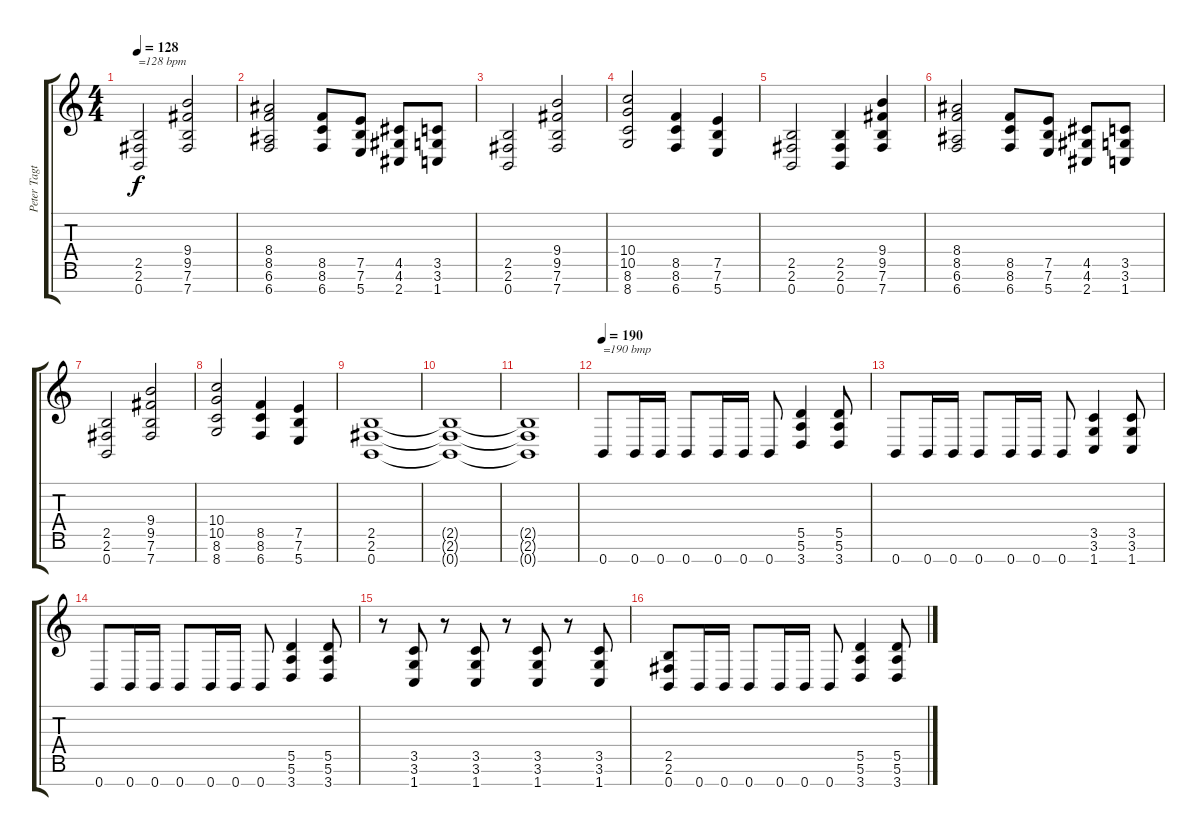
\track ("Peter Tagtgren Guitar 1" "Peter Tagt") {instrument overdrivenguitar}
\staff {score tabs}
\tuning (E4 B3 G3 D3 A2 E2 B1) {hide}
\ts (4 4)
\tempo 128
\clef g2
\ks c
(2.5 2.6 0.7).2{txt "=128 bpm" dy f} (9.4 9.5 7.6 7.7).2 |
(8.4 8.5 6.6 6.7).2 (8.5 8.6 6.7).8 (7.5 7.6 5.7).8 (4.5 4.6 2.7).8 (3.5 3.6 1.7).8 |
(2.5 2.6 0.7).2 (9.4 9.5 7.6 7.7).2 |
(10.4 10.5 8.6 8.7).2 (8.5 8.6 6.7).4 (7.5 7.6 5.7).4 |
(2.5 2.6 0.7).2 (2.5 2.6 0.7).4 (9.4 9.5 7.6 7.7).4 |
(8.4 8.5 6.6 6.7).2 (8.5 8.6 6.7).8 (7.5 7.6 5.7).8 (4.5 4.6 2.7).8 (3.5 3.6 1.7).8 |
(2.5 2.6 0.7).2 (9.4 9.5 7.6 7.7).2 |
(10.4 10.5 8.6 8.7).2 (8.5 8.6 6.7).4 (7.5 7.6 5.7).4 |
(2.5 2.6 0.7).1 |
(2.5{t} 2.6{t} 0.7{t}).1 |
(2.5{t} 2.6{t} 0.7{t}).1 |
\tempo 190
0.7.8{txt "=190 bmp"} 0.7.16 0.7.16 0.7.8 0.7.16 0.7.16 0.7.8 (5.5 5.6 3.7).4 (5.5 5.6 3.7).8 |
0.7.8 0.7.16 0.7.16 0.7.8 0.7.16 0.7.16 0.7.8 (3.5 3.6 1.7).4 (3.5 3.6 1.7).8 |
0.7.8 0.7.16 0.7.16 0.7.8 0.7.16 0.7.16 0.7.8 (5.5 5.6 3.7).4 (5.5 5.6 3.7).8 |
r.8 (3.5 3.6 1.7).8 r.8 (3.5 3.6 1.7).8 r.8 (3.5 3.6 1.7).8 r.8 (3.5 3.6 1.7).8 |
(2.5 2.6 0.7).8 0.7.16 0.7.16 0.7.8 0.7.16 0.7.16 0.7.8 (5.5 5.6 3.7).4 (5.5 5.6 3.7).8
